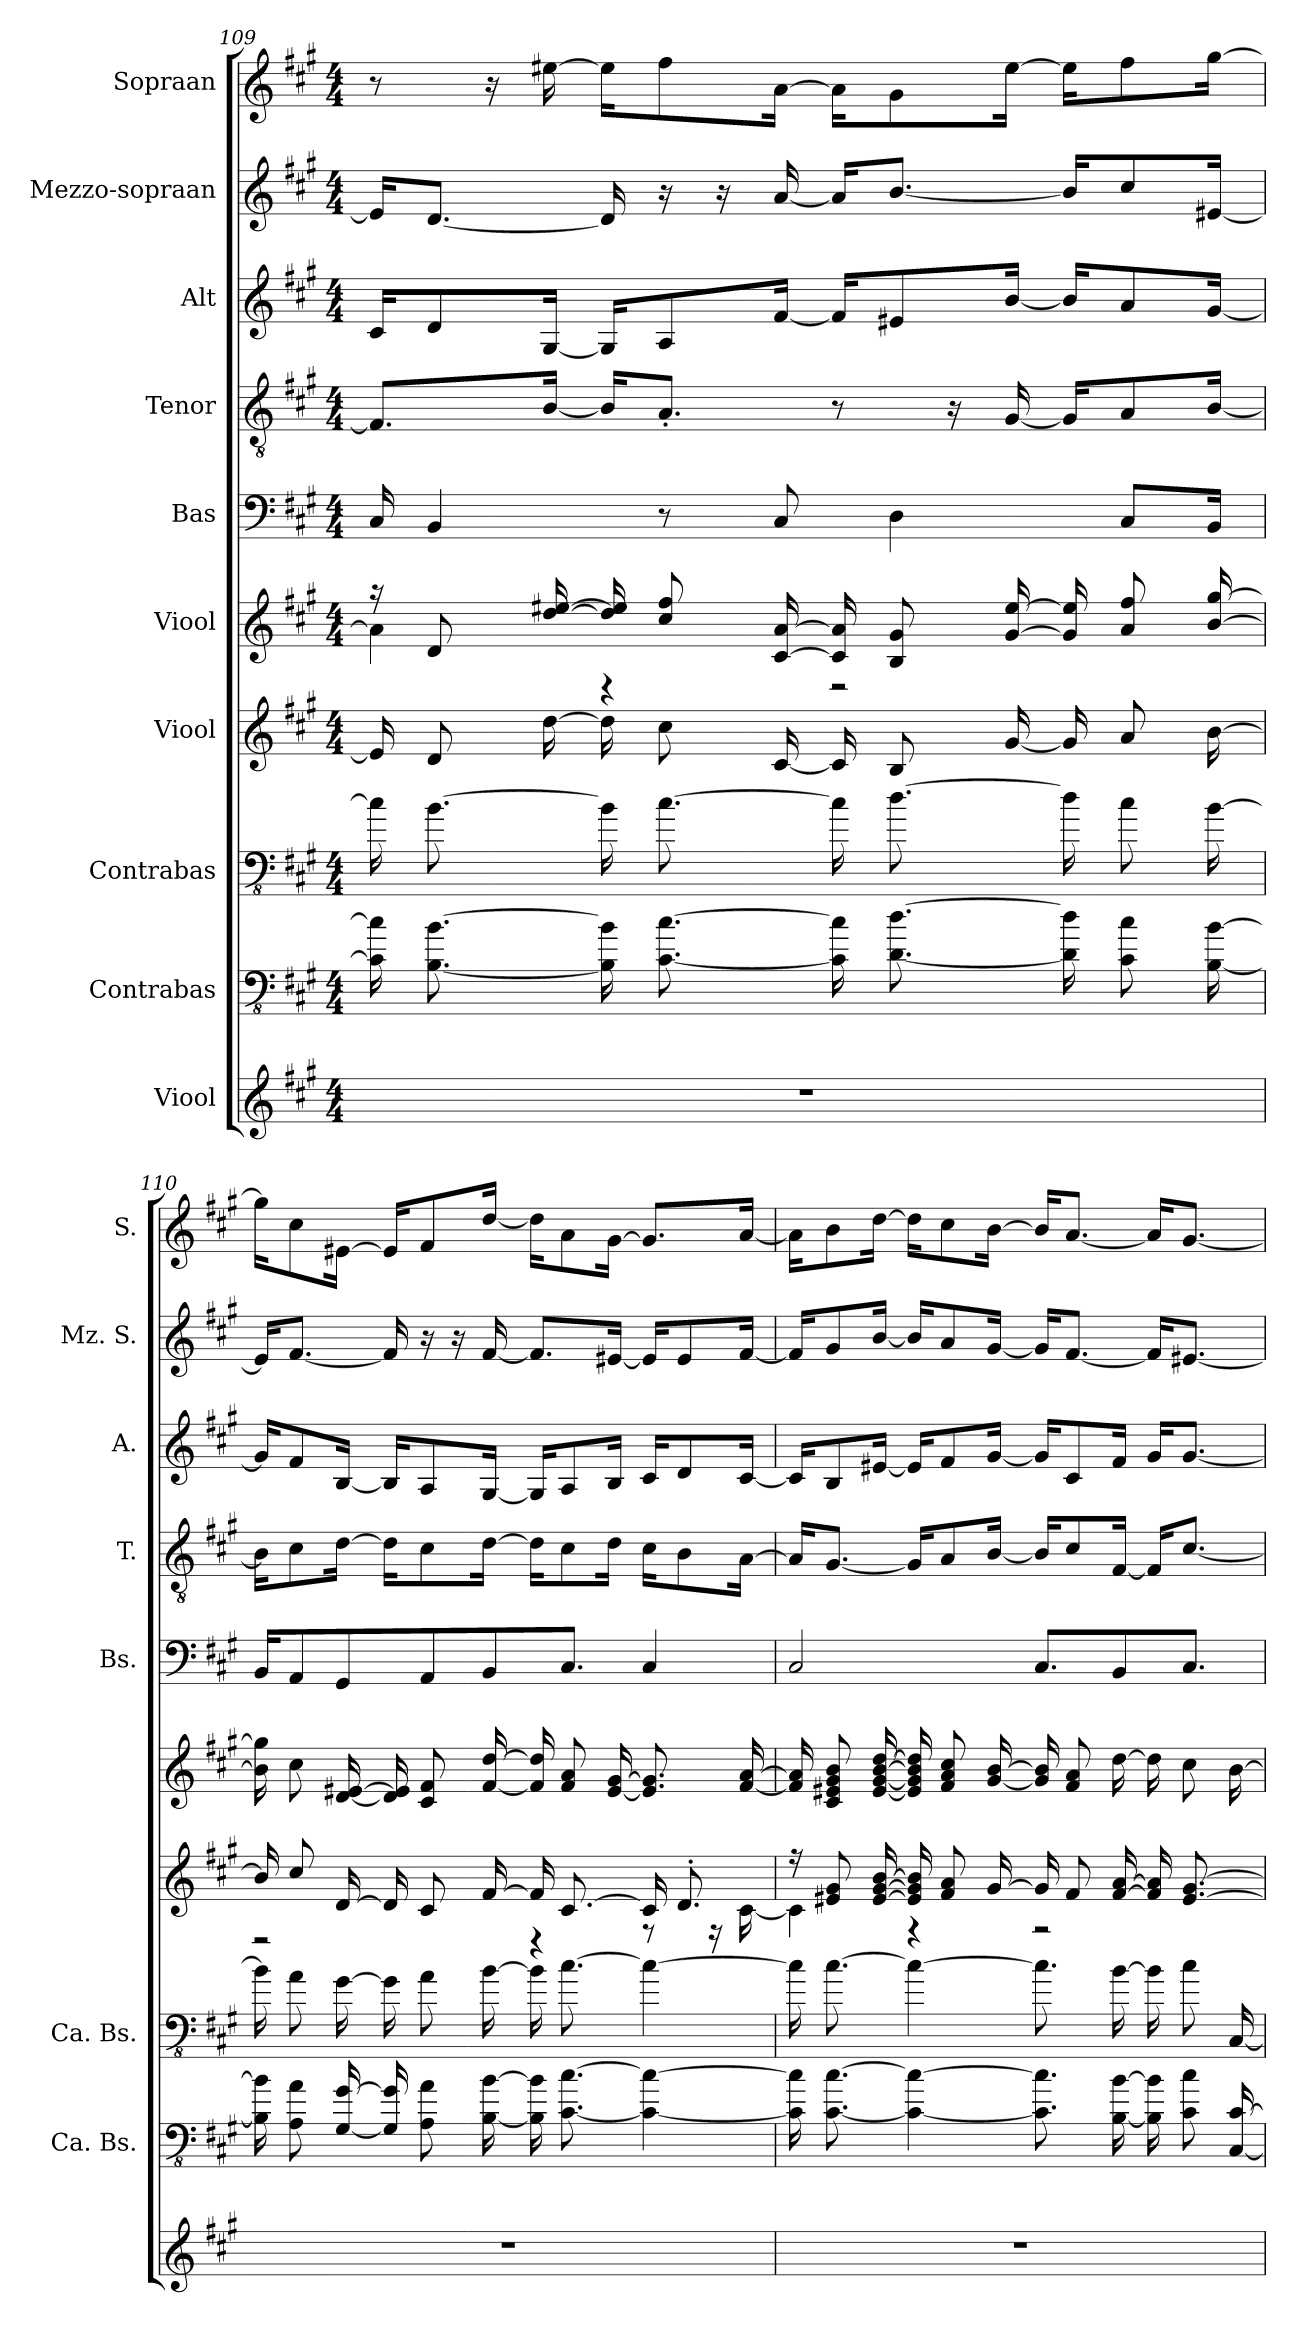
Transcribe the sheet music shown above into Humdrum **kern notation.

**kern	**kern	**kern	**kern	**kern	**kern	**kern	**kern	**kern	**kern
*part10	*part9	*part8	*part7	*part6	*part5	*part4	*part3	*part2	*part1
*staff10	*staff9	*staff8	*staff7	*staff6	*staff5	*staff4	*staff3	*staff2	*staff1
*I"Viool	*I"Contrabas	*I"Contrabas	*I"Viool	*I"Viool	*I"Bas	*I"Tenor	*I"Alt	*I"Mezzo-sopraan	*I"Sopraan
*	*I'Ca. Bs.	*I'Ca. Bs.	*	*	*I'Bs.	*I'T.	*I'A.	*I'Mz. S.	*I'S.
!!LO:PB:g=z
*clefG2	*clefFv4	*clefFv4	*clefG2	*clefG2	*clefF4	*clefGv2	*clefG2	*clefG2	*clefG2
*	*ITrd7c12	*ITrd7c12	*	*	*	*	*	*	*
*k[f#c#g#]	*k[f#c#g#]	*k[f#c#g#]	*k[f#c#g#]	*k[f#c#g#]	*k[f#c#g#]	*k[f#c#g#]	*k[f#c#g#]	*k[f#c#g#]	*k[f#c#g#]
*M4/4	*M4/4	*M4/4	*M4/4	*M4/4	*M4/4	*M4/4	*M4/4	*M4/4	*M4/4
=109	=109	=109	=109	=109	=109	=109	=109	=109	=109
*	*	*	*	*^	*	*	*	*	*
1r	16CC#\] 16C#\]	16C#\]	16e/]	16r	4a\]	16C#/	8.F#/L]	16c#/KL	16e/KL]	8r
.	[8.BBB\ [8.BB\	[8.BB\	8d/	8d/	.	4BB/	.	8d/	[8.d/J	.
.	.	.	.	.	.	.	.	.	.	16r
.	.	.	[16dd\	[16dd/ [16ee#X/	.	.	[16B/Jk	[16G#/Jk	.	[16ee#X\
.	16BBB\] 16BB\]	16BB\]	16dd\]	16dd/] 16ee#/]	4r	.	16B/KL]	16G#/KL]	16d/]	16ee#\KL]
.	[8.CC#\ [8.C#\	[8.C#\	8cc#\	8cc#/ 8ff#/	.	8r	8.A'/J	8A/	16r	8ff#\
.	.	.	.	.	.	.	.	.	16r	.
.	.	.	[16c#/	[16c#/ [16a/	.	8C#/	.	[16f#/Jk	[16a/	[16a\Jk
.	16CC#\] 16C#\]	16C#\]	16c#/]	16c#/] 16a/]	2r	.	8r	16f#/KL]	16a/KL]	16a\KL]
.	[8.DD\ [8.D\	[8.D\	8B/	8B/ 8g#/	.	4D\	.	8e#X/	[8.b/J	8g#\
.	.	.	.	.	.	.	16r	.	.	.
.	.	.	[16g#/	[16g#/ [16ee#/	.	.	[16G#/	[16b/Jk	.	[16ee#\Jk
.	16DD\] 16D\]	16D\]	16g#/]	16g#/] 16ee#/]	.	.	16G#/KL]	16b/KL]	16b/KL]	16ee#\KL]
.	8CC#\ 8C#\	8C#\	8a/	8a/ 8ff#/	.	8C#/L	8A/	8a/	8cc#/	8ff#\
.	[16BBB\ [16BB\	[16BB\	[16b\	[16b/ [16gg#/	.	16BB/Jk	[16B/Jk	[16g#/Jk	[16e#X/Jk	[16gg#\Jk
*	*	*	*	*v	*v	*	*	*	*	*
=110	=110	=110	=110	=110	=110	=110	=110	=110	=110
*	*	*	*^	*	*	*	*	*	*
1r	16BBB\] 16BB\]	16BB\]	16b/]	2r	16b\] 16gg#\]	16BB/KL	16B\KL]	16g#/KL]	16e#/KL]	16gg#\KL]
.	8AAA\ 8AA\	8AA\	8cc#/	.	8cc#\	8AA/	8c#\	8f#/	[8.f#/J	8cc#\
.	[16GGG#/ [16GG#/	[16GG#\	[16d/	.	[16d/ [16e#X/	8GG#/	[16d\Jk	[16B/Jk	.	[16e#X\Jk
.	16GGG#/] 16GG#/]	16GG#\]	16d/]	.	16d/] 16e#/]	.	16d\KL]	16B/KL]	16f#/]	16e#/KL]
.	8AAA\ 8AA\	8AA\	8c#/	.	8c#/ 8f#/	8AA/	8c#\	8A/	16r	8f#/
.	.	.	.	.	.	.	.	.	16r	.
.	[16BBB\ [16BB\	[16BB\	[16f#/	.	[16f#/ [16dd/	8BB/	[16d\Jk	[16G#/Jk	[16f#/	[16dd/Jk
.	16BBB\] 16BB\]	16BB\]	16f#/]	4r	16f#/] 16dd/]	.	16d\KL]	16G#/KL]	8.f#/L]	16dd\KL]
.	[8.CC#\ [8.C#\	[8.C#\	[8.c#/	.	8f#/ 8a/	8.C#/J	8c#\	8A/	.	8a\
.	.	.	.	.	[16e#/ [16g#/	.	16d\Jk	16B/Jk	[16e#X/Jk	[16g#\Jk
.	4CC#\_ 4C#\_	4C#\_	16c#/]	8r	8.e#/] 8.g#/]	4C#/	16c#\KL	16c#/KL	16e#/KL]	8.g#/L]
.	.	.	8.d'/	.	.	.	8B\	8d/	8e#/	.
.	.	.	.	16r	.	.	.	.	.	.
.	.	.	.	[16c#\	[16f#/ [16a/	.	[16A\Jk	[16c#/Jk	[16f#/Jk	[16a/Jk
!!LO:LB:g=z
=111	=111	=111	=111	=111	=111	=111	=111	=111	=111	=111
1r	16CC#\] 16C#\]	16C#\]	16r	4c#\]	16f#/] 16a/]	2C#/	16A/KL]	16c#/KL]	16f#/KL]	16a\KL]
.	[8.CC#\ [8.C#\	[8.C#\	8e#X/ 8g#/	.	8c#/ 8e#X/ 8g#/ 8b/	.	[8.G#/J	8B/	8g#/	8b\
.	.	.	[16e#/ [16g#/ [16b/	.	[16e#/ [16g#/ [16b/ [16dd/	.	.	[16e#X/Jk	[16b/Jk	[16dd\Jk
.	4CC#\_ 4C#\_	4C#\_	16e#/] 16g#/] 16b/]	4r	16e#/] 16g#/] 16b/] 16dd/]	.	16G#/KL]	16e#/KL]	16b/KL]	16dd\KL]
.	.	.	8f#/ 8a/	.	8f#/ 8a/ 8cc#/	.	8A/	8f#/	8a/	8cc#\
.	.	.	[16g#/	.	[16g#/ [16b/	.	[16B/Jk	[16g#/Jk	[16g#/Jk	[16b\Jk
.	8.CC#\] 8.C#\]	8.C#\]	16g#/]	2r	16g#/] 16b/]	8.C#/L	16B/KL]	16g#/KL]	16g#/KL]	16b/KL]
.	.	.	8f#/	.	8f#/ 8a/	.	8c#/	8c#/	[8.f#/J	[8.a/J
.	[16BBB\ [16BB\	[16BB\	[16f#/ [16a/	.	[16dd\	8BB/	[16F#/Jk	16f#/Jk	.	.
.	16BBB\] 16BB\]	16BB\]	16f#/] 16a/]	.	16dd\]	.	16F#/KL]	16g#/KL	16f#/KL]	16a/KL]
.	8CC#\ 8C#\	8C#\	[8.e#/ [8.g#/	.	8cc#\	8.C#/J	[8.c#/J	[8.g#/J	[8.e#X/J	[8.g#/J
.	[16CCC#/ [16CC#/	[16CCC#/	.	.	[16b\	.	.	.	.	.
*	*	*	*v	*v	*	*	*	*	*	*
=	=	=	=	=	=	=	=	=	=
*-	*-	*-	*-	*-	*-	*-	*-	*-	*-
